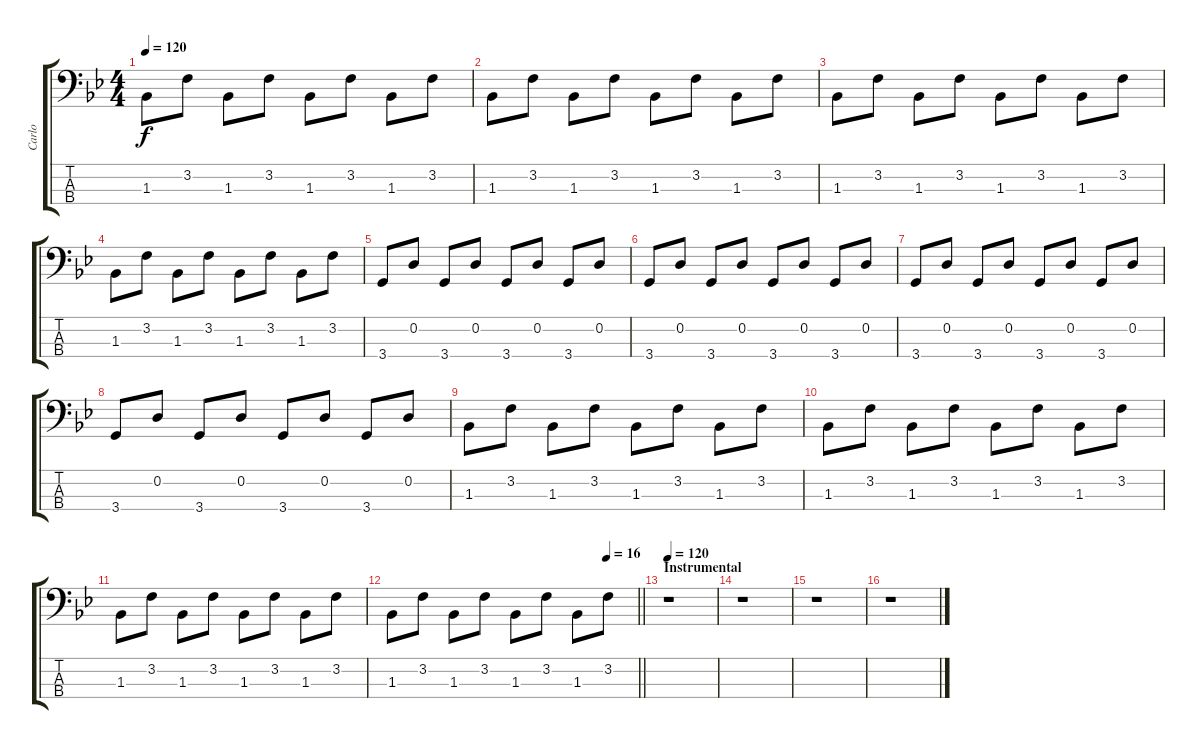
\track ("Carlo" "Carlo") {instrument electricbassfinger}
\staff {score tabs}
\tuning (G2 D2 A1 E1) {hide}
\ts (4 4)
\tempo 120
\clef f4
\ks gminor
1.3.8{dy f} 3.2.8 1.3.8 3.2.8 1.3.8 3.2.8 1.3.8 3.2.8 |
1.3.8 3.2.8 1.3.8 3.2.8 1.3.8 3.2.8 1.3.8 3.2.8 |
1.3.8 3.2.8 1.3.8 3.2.8 1.3.8 3.2.8 1.3.8 3.2.8 |
1.3.8 3.2.8 1.3.8 3.2.8 1.3.8 3.2.8 1.3.8 3.2.8 |
3.4.8 0.2.8 3.4.8 0.2.8 3.4.8 0.2.8 3.4.8 0.2.8 |
3.4.8 0.2.8 3.4.8 0.2.8 3.4.8 0.2.8 3.4.8 0.2.8 |
3.4.8 0.2.8 3.4.8 0.2.8 3.4.8 0.2.8 3.4.8 0.2.8 |
3.4.8 0.2.8 3.4.8 0.2.8 3.4.8 0.2.8 3.4.8 0.2.8 |
1.3.8 3.2.8 1.3.8 3.2.8 1.3.8 3.2.8 1.3.8 3.2.8 |
1.3.8 3.2.8 1.3.8 3.2.8 1.3.8 3.2.8 1.3.8 3.2.8 |
1.3.8 3.2.8 1.3.8 3.2.8 1.3.8 3.2.8 1.3.8 3.2.8 |
\tempo (16 0.875)
\barLineRight lightlight
1.3.8 3.2.8 1.3.8 3.2.8 1.3.8 3.2.8 1.3.8 3.2.8 |
\section ("" "Instrumental")
\tempo 120
r.1 |
r.1 |
r.1 |
r.1
